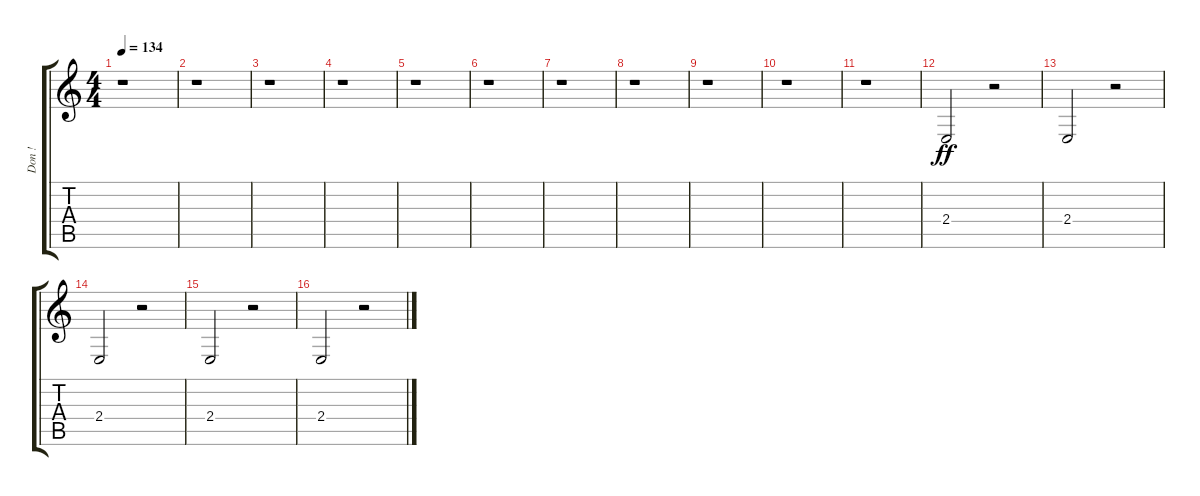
\track ("Don !" "Don !") {instrument taikodrum}
\staff {score tabs}
\tuning (E4 B3 G3 D3 A2 E2) {hide}
\ts (4 4)
\tempo 134
\clef g2
\ks c
r.1{dy ff} |
r.1 |
r.1 |
r.1 |
r.1 |
r.1 |
r.1 |
r.1 |
r.1 |
r.1 |
r.1 |
2.4.2 r.2 |
2.4.2 r.2 |
2.4.2 r.2 |
2.4.2 r.2 |
2.4.2 r.2
